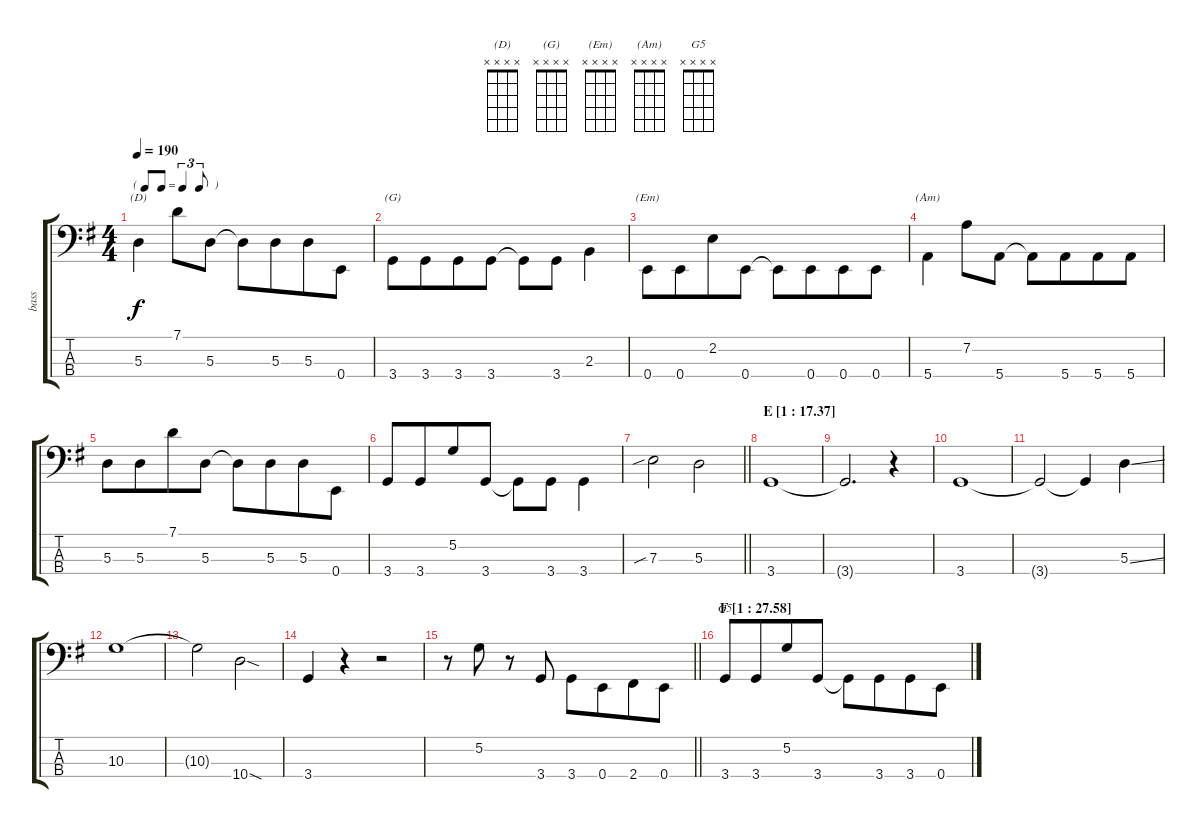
\track ("bass" "bass") {instrument electricbassfinger}
\staff {score tabs}
\tuning (G2 D2 A1 E1) {hide}
\chord ("(D)" x x x x)
\chord ("(G)" x x x x)
\chord ("(Em)" x x x x)
\chord ("(Am)" x x x x)
\chord ("G5" x x x x)
\ts (4 4)
\tf triplet8th
\tempo 190
\clef f4
\ks g
5.3.4{ch "(D)" dy f} 7.1.8 5.3.8 5.3{t}.8{beam Down} 5.3.8{beam Down beam merge} 5.3.8{beam Down} 0.4.8{beam Down} |
3.4.8{ch "(G)" beam Down} 3.4.8{beam Down beam merge} 3.4.8{beam Down} 3.4.8{beam Down} 3.4{t}.8{beam Down} 3.4.8{beam Down} 2.3.4{beam Down} |
0.4.8{ch "(Em)" beam Down} 0.4.8{beam Down beam merge} 2.2.8{beam Down} 0.4.8{beam Down} 0.4{t}.8{beam Down} 0.4.8{beam Down beam merge} 0.4.8{beam Down} 0.4.8{beam Down} |
5.4.4{ch "(Am)" beam Down} 7.2.8 5.4.8 5.4{t}.8{beam Down} 5.4.8{beam Down beam merge} 5.4.8{beam Down} 5.4.8{beam Down} |
5.3.8 5.3.8{beam merge} 7.1.8 5.3.8 5.3{t}.8{beam Down} 5.3.8{beam Down beam merge} 5.3.8{beam Down} 0.4.8{beam Down} |
3.4.8 3.4.8{beam merge} 5.2.8 3.4.8 3.4{t}.8{beam Down} 3.4.8{beam Down} 3.4.4{beam Down} |
\barLineRight lightlight
7.3{sib}.2 5.3.2 |
\section ("" "E [1 : 17.37]")
3.4.1 |
3.4{t}.2{d} r.4 |
3.4.1 |
3.4{t}.2 3.4{t}.4 5.3{ss}.4 |
10.3.1 |
10.3{t}.2 10.4{sod}.2 |
3.4.4 r.4 r.2 |
\barLineRight lightlight
r.8 5.2.8 r.8 3.4.8 3.4.8{beam Down} 0.4.8{beam Down beam merge} 2.4.8{beam Down} 0.4.8{beam Down} |
\section ("" "F [1 : 27.58]")
3.4.8{ch "G5"} 3.4.8{beam merge} 5.2.8 3.4.8 3.4{t}.8{beam Down} 3.4.8{beam Down beam merge} 3.4.8{beam Down} 0.4.8{beam Down}
